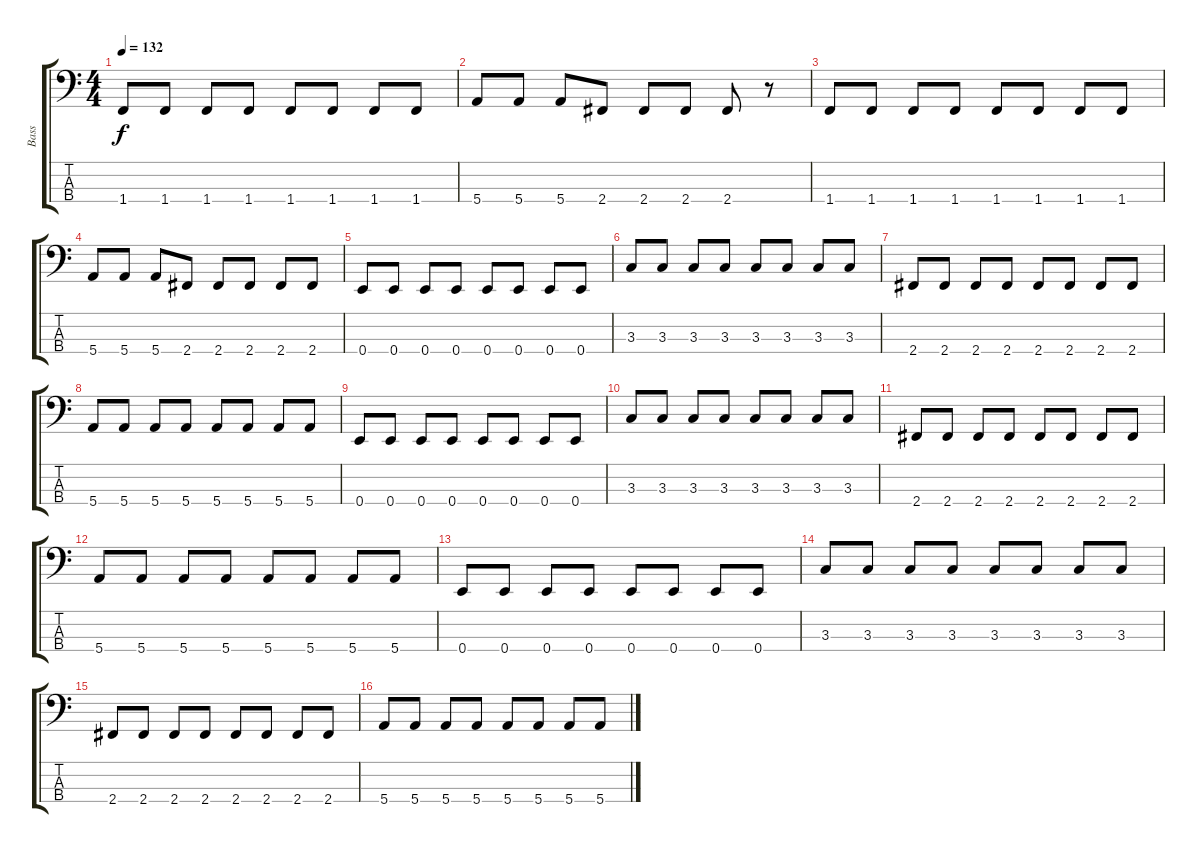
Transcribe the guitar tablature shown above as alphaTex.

\track ("Bass" "Bass") {instrument electricbasspick}
\staff {score tabs}
\tuning (G2 D2 A1 E1) {hide}
\ts (4 4)
\tempo 132
\clef f4
\ks c
1.4.8{dy f} 1.4.8 1.4.8 1.4.8 1.4.8 1.4.8 1.4.8 1.4.8 |
5.4.8 5.4.8 5.4.8 2.4.8 2.4.8 2.4.8 2.4.8 r.8 |
1.4.8 1.4.8 1.4.8 1.4.8 1.4.8 1.4.8 1.4.8 1.4.8 |
5.4.8 5.4.8 5.4.8 2.4.8 2.4.8 2.4.8 2.4.8 2.4.8 |
0.4.8 0.4.8 0.4.8 0.4.8 0.4.8 0.4.8 0.4.8 0.4.8 |
3.3.8 3.3.8 3.3.8 3.3.8 3.3.8 3.3.8 3.3.8 3.3.8 |
2.4.8 2.4.8 2.4.8 2.4.8 2.4.8 2.4.8 2.4.8 2.4.8 |
5.4.8 5.4.8 5.4.8 5.4.8 5.4.8 5.4.8 5.4.8 5.4.8 |
0.4.8 0.4.8 0.4.8 0.4.8 0.4.8 0.4.8 0.4.8 0.4.8 |
3.3.8 3.3.8 3.3.8 3.3.8 3.3.8 3.3.8 3.3.8 3.3.8 |
2.4.8 2.4.8 2.4.8 2.4.8 2.4.8 2.4.8 2.4.8 2.4.8 |
5.4.8 5.4.8 5.4.8 5.4.8 5.4.8 5.4.8 5.4.8 5.4.8 |
0.4.8 0.4.8 0.4.8 0.4.8 0.4.8 0.4.8 0.4.8 0.4.8 |
3.3.8 3.3.8 3.3.8 3.3.8 3.3.8 3.3.8 3.3.8 3.3.8 |
2.4.8 2.4.8 2.4.8 2.4.8 2.4.8 2.4.8 2.4.8 2.4.8 |
5.4.8 5.4.8 5.4.8 5.4.8 5.4.8 5.4.8 5.4.8 5.4.8
